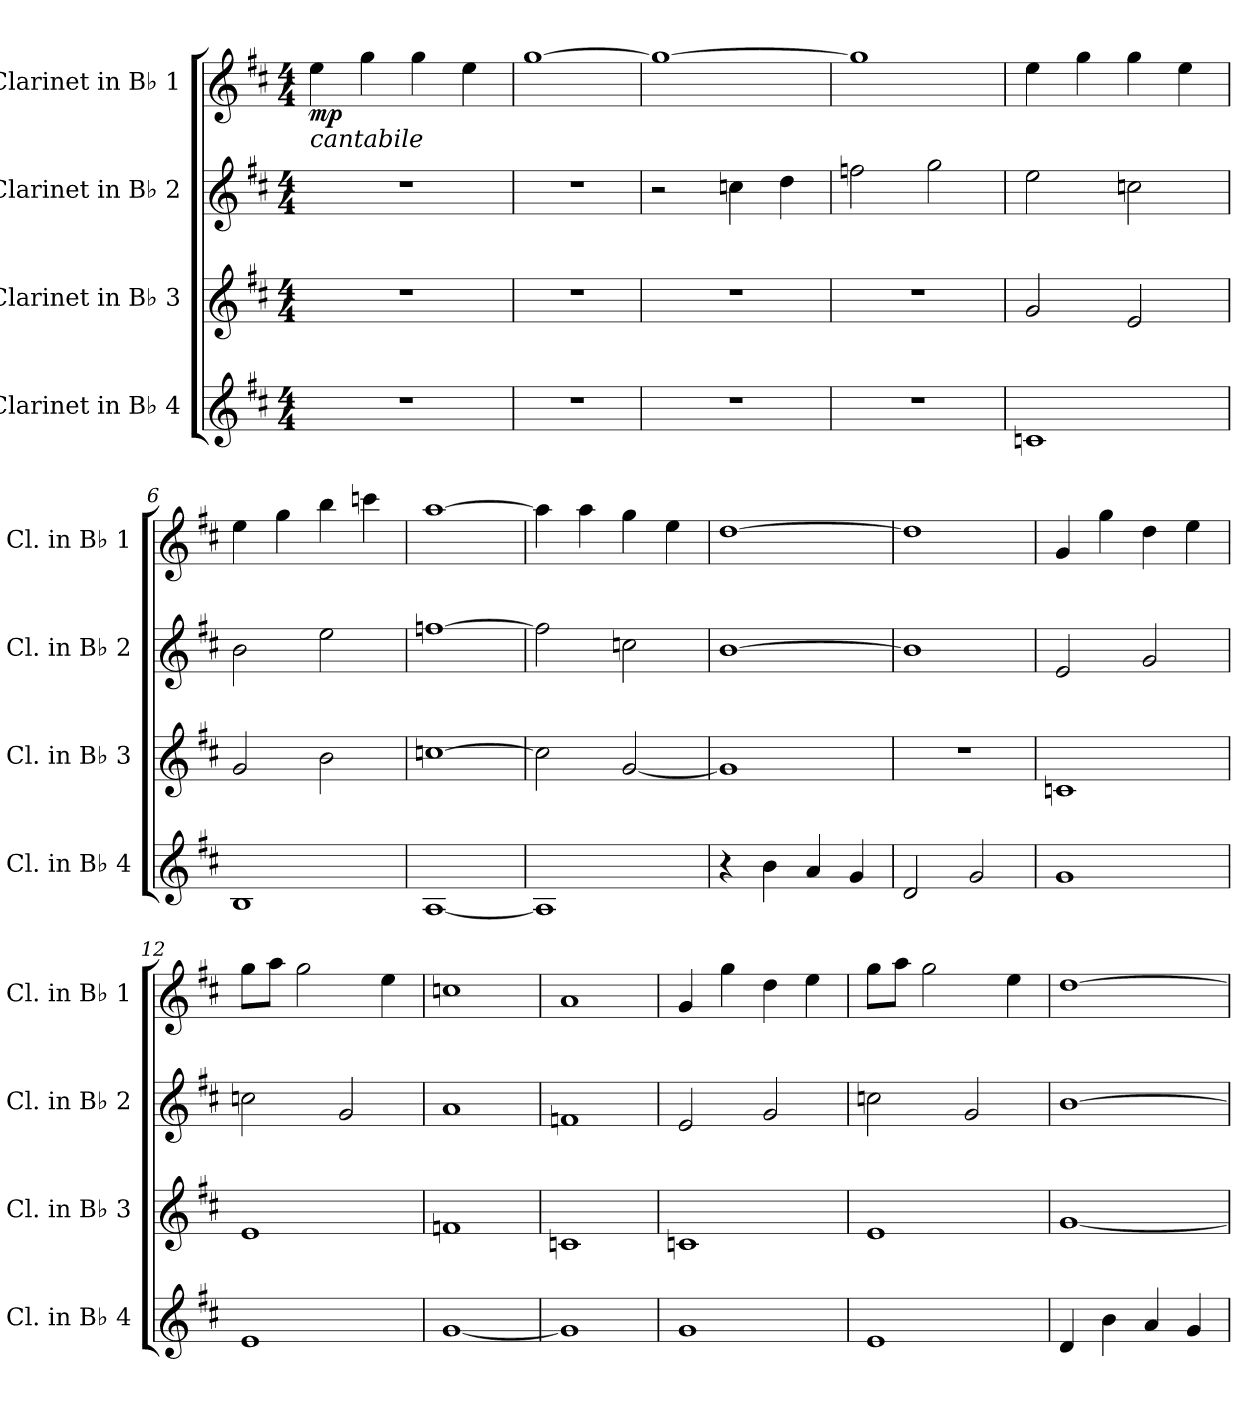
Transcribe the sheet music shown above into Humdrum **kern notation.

**kern	**kern	**kern	**kern	**dynam
*part4	*part3	*part2	*part1	*part1
*staff4	*staff3	*staff2	*staff1	*staff1
*I"Clarinet in B♭ 4	*I"Clarinet in B♭ 3	*I"Clarinet in B♭ 2	*I"Clarinet in B♭ 1	*
*I'Cl. in B♭ 4	*I'Cl. in B♭ 3	*I'Cl. in B♭ 2	*I'Cl. in B♭ 1	*
*clefG2	*clefG2	*clefG2	*clefG2	*
*ITrd1c2	*ITrd1c2	*ITrd1c2	*ITrd1c2	*
*k[]	*k[]	*k[]	*k[]	*
*M4/4	*M4/4	*M4/4	*M4/4	*
=1	=1	=1	=1	=1
!	!	!	!LO:TX:b:i:t=cantabile	!
!	!	!	!	!LO:DY:b
1r	1r	1r	4dd\	mp
.	.	.	4ff\	.
.	.	.	4ff\	.
.	.	.	4dd\	.
=2	=2	=2	=2	=2
1r	1r	1r	[1ff	.
=3	=3	=3	=3	=3
1r	1r	2r	1ff_	.
.	.	4b-X\	.	.
.	.	4cc\	.	.
=4	=4	=4	=4	=4
1r	1r	2ee-X\	1ff]	.
.	.	2ff\	.	.
=5	=5	=5	=5	=5
1B-X	2f/	2dd\	4dd\	.
.	.	.	4ff\	.
.	2d/	2b-X\	4ff\	.
.	.	.	4dd\	.
=6	=6	=6	=6	=6
1A	2f/	2a\	4dd\	.
.	.	.	4ff\	.
.	2a\	2dd\	4aa\	.
.	.	.	4bb-X\	.
=7	=7	=7	=7	=7
[1G	[1b-X	[1ee-X	[1gg	.
!!LO:LB:g=z
=8	=8	=8	=8	=8
1G]	2b-\]	2ee-\]	4gg\]	.
.	.	.	4gg\	.
.	[2f/	2b-X\	4ff\	.
.	.	.	4dd\	.
=9	=9	=9	=9	=9
4r	1f]	[1a	[1cc	.
4a\	.	.	.	.
4g/	.	.	.	.
4f/	.	.	.	.
=10	=10	=10	=10	=10
2c/	1r	1a]	1cc]	.
2f/	.	.	.	.
=11	=11	=11	=11	=11
1f	1B-X	2d/	4f/	.
.	.	.	4ff\	.
.	.	2f/	4cc\	.
.	.	.	4dd\	.
=12	=12	=12	=12	=12
1d	1d	2b-X\	8ff\L	.
.	.	.	8gg\J	.
.	.	.	2ff\	.
.	.	2f/	.	.
.	.	.	4dd\	.
=13	=13	=13	=13	=13
[1f	1e-X	1g	1b-X	.
!!LO:LB:g=z
=14	=14	=14	=14	=14
1f]	1B-X	1e-X	1g	.
=15	=15	=15	=15	=15
1f	1B-X	2d/	4f/	.
.	.	.	4ff\	.
.	.	2f/	4cc\	.
.	.	.	4dd\	.
=16	=16	=16	=16	=16
1d	1d	2b-X\	8ff\L	.
.	.	.	8gg\J	.
.	.	.	2ff\	.
.	.	2f/	.	.
.	.	.	4dd\	.
=17	=17	=17	=17	=17
4c/	[1f	[1a	[1cc	.
4a\	.	.	.	.
4g/	.	.	.	.
4f/	.	.	.	.
=	=	=	=	=
*-	*-	*-	*-	*-
